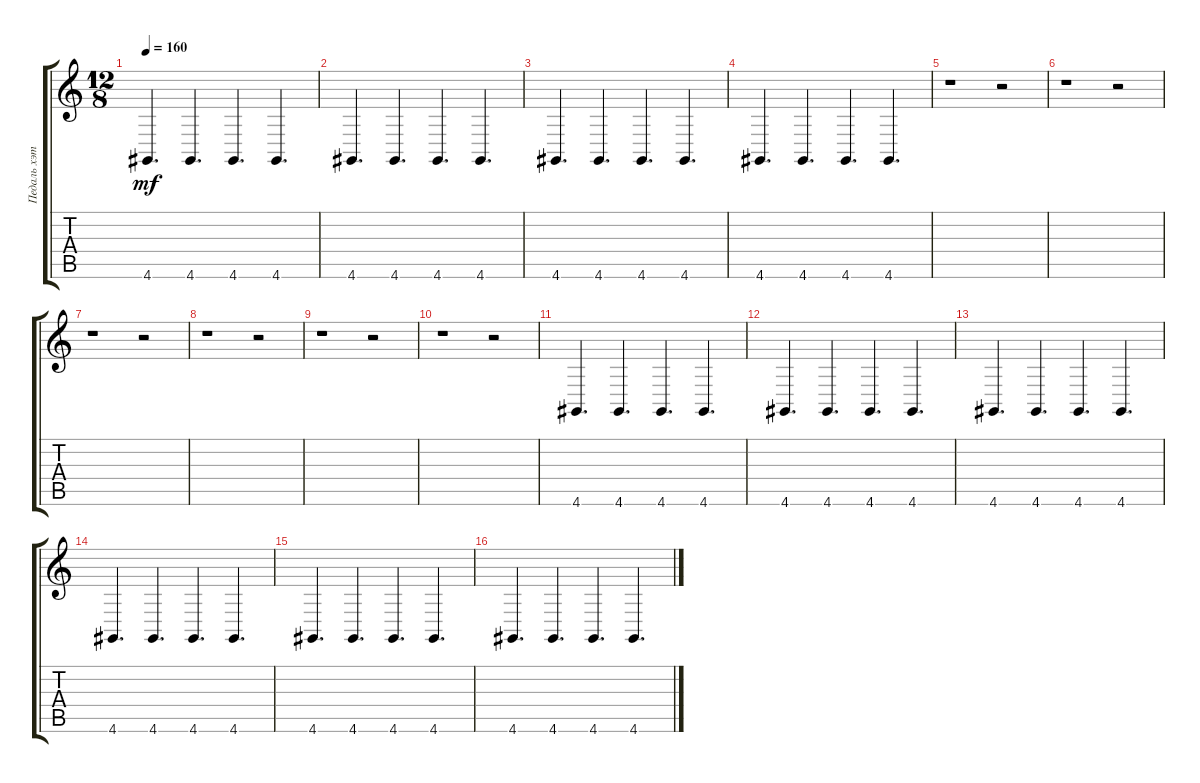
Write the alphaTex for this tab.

\track ("Педаль хэт" "Педаль хэт") {instrument acousticgrandpiano}
\staff {score tabs}
\tuning (E4 B3 G3 D3 A2 E2) {hide}
\ts (12 8)
\tempo 160
\clef g2
\ks c
4.6.4{d dy mf} 4.6.4{d} 4.6.4{d} 4.6.4{d} |
4.6.4{d} 4.6.4{d} 4.6.4{d} 4.6.4{d} |
4.6.4{d} 4.6.4{d} 4.6.4{d} 4.6.4{d} |
4.6.4{d} 4.6.4{d} 4.6.4{d} 4.6.4{d} |
r.1 r.2 |
r.1 r.2 |
r.1 r.2 |
r.1 r.2 |
r.1 r.2 |
r.1 r.2 |
4.6.4{d} 4.6.4{d} 4.6.4{d} 4.6.4{d} |
4.6.4{d} 4.6.4{d} 4.6.4{d} 4.6.4{d} |
4.6.4{d} 4.6.4{d} 4.6.4{d} 4.6.4{d} |
4.6.4{d} 4.6.4{d} 4.6.4{d} 4.6.4{d} |
4.6.4{d} 4.6.4{d} 4.6.4{d} 4.6.4{d} |
4.6.4{d} 4.6.4{d} 4.6.4{d} 4.6.4{d}
